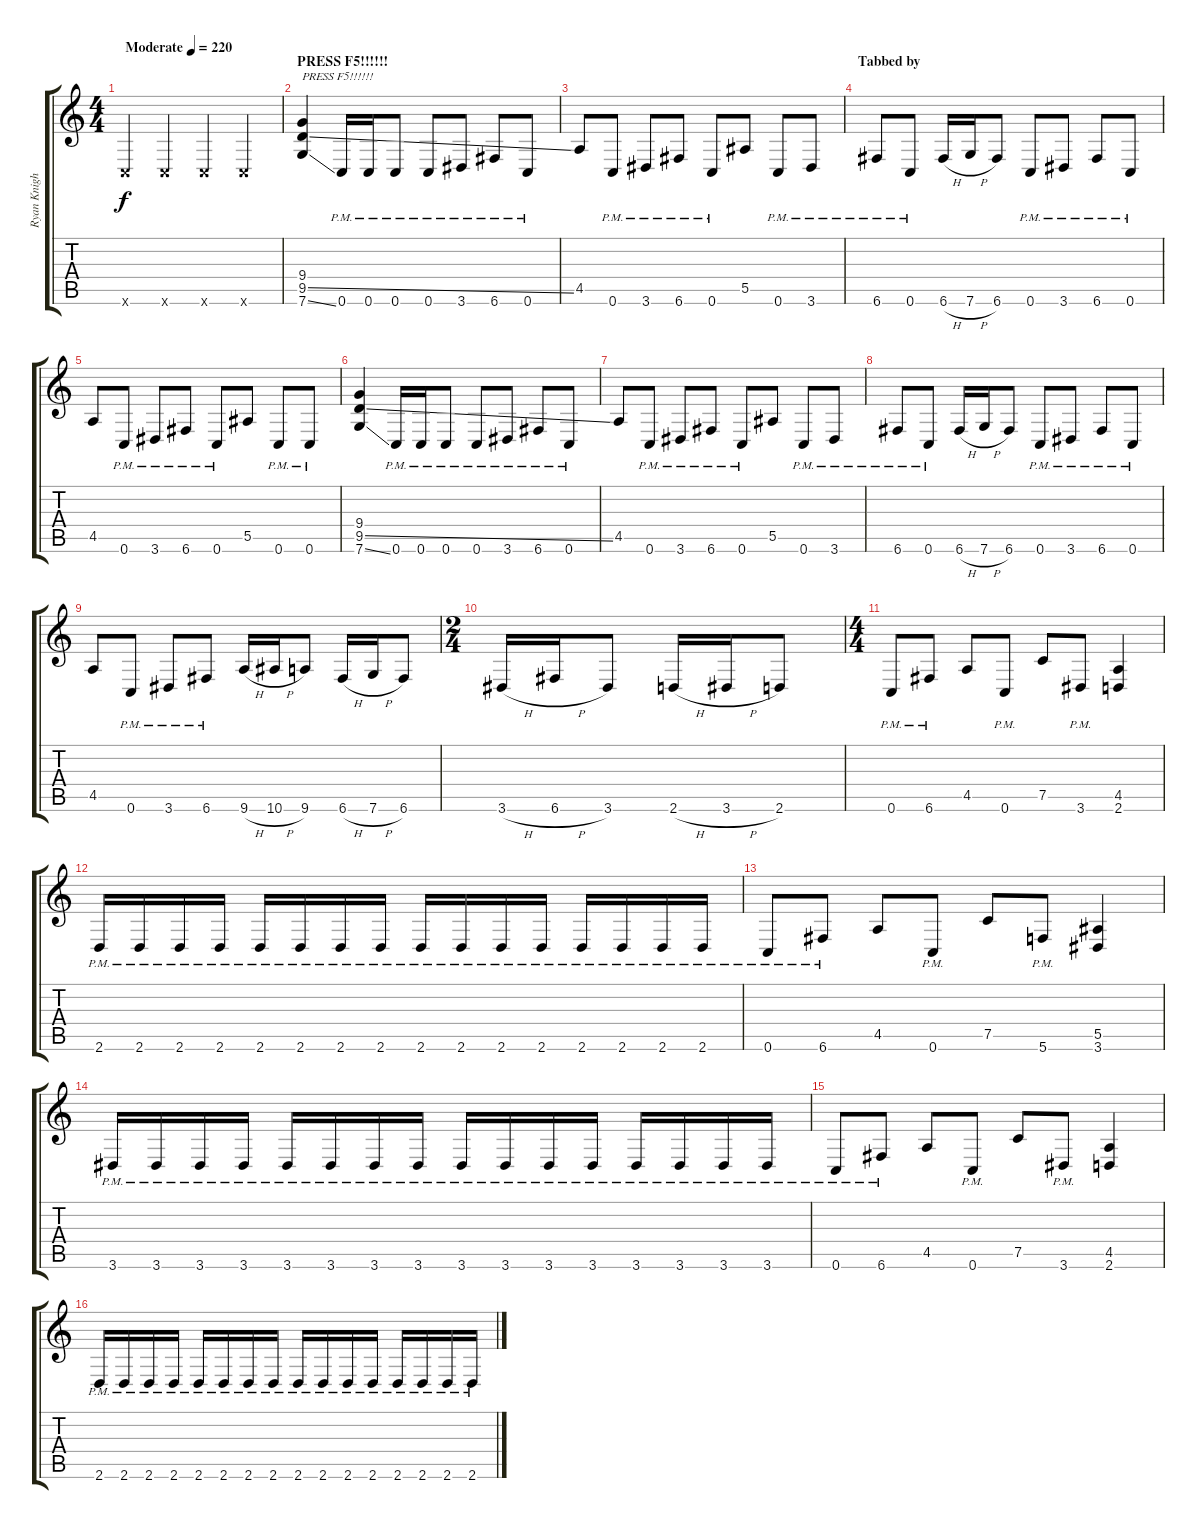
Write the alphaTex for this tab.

\track ("Ryan Knight (Left)" "Ryan Knigh") {instrument distortionguitar}
\staff {score tabs}
\tuning (C4 G3 Eb3 Bb2 F2 C2) {hide}
\ts (4 4)
\tempo (220 "Moderate")
\clef g2
\ks c
0.6{x}.4{dy f instrument distortionguitar} 0.6{x}.4 0.6{x}.4 0.6{x}.4 |
\section ("" "PRESS F5!!!!!!")
(9.4 9.5{ss} 7.6{ss}).4{txt "PRESS F5!!!!!!"} 0.6{pm}.16 0.6{pm}.16 0.6{pm}.8 0.6{pm}.8 3.6{pm}.8 6.6{pm}.8 0.6{pm}.8 |
4.5.8 0.6{pm}.8 3.6{pm}.8 6.6{pm}.8 0.6{pm}.8 5.5.8 0.6{pm}.8 3.6{pm}.8 |
\section ("" "Tabbed by")
6.6{pm}.8 0.6{pm}.8 6.6{h}.16 7.6{h}.16 6.6.8 0.6{pm}.8 3.6{pm}.8 6.6{pm}.8 0.6{pm}.8 |
4.5.8 0.6{pm}.8 3.6{pm}.8 6.6{pm}.8 0.6{pm}.8 5.5.8 0.6{pm}.8 0.6{pm}.8 |
(9.4 9.5{ss} 7.6{ss}).4 0.6{pm}.16 0.6{pm}.16 0.6{pm}.8 0.6{pm}.8 3.6{pm}.8 6.6{pm}.8 0.6{pm}.8 |
4.5.8 0.6{pm}.8 3.6{pm}.8 6.6{pm}.8 0.6{pm}.8 5.5.8 0.6{pm}.8 3.6{pm}.8 |
6.6{pm}.8 0.6{pm}.8 6.6{h}.16 7.6{h}.16 6.6.8 0.6{pm}.8 3.6{pm}.8 6.6{pm}.8 0.6{pm}.8 |
4.5.8 0.6{pm}.8 3.6{pm}.8 6.6{pm}.8 9.6{h}.16 10.6{h}.16 9.6.8 6.6{h}.16 7.6{h}.16 6.6.8 |
\ts (2 4)
3.6{h}.16 6.6{h}.16 3.6.8 2.6{h}.16 3.6{h}.16 2.6.8 |
\ts (4 4)
0.6{pm}.8 6.6{pm}.8 4.5.8 0.6{pm}.8 7.5.8 3.6{pm}.8 (4.5 2.6).4 |
2.6{pm}.16 2.6{pm}.16 2.6{pm}.16 2.6{pm}.16 2.6{pm}.16 2.6{pm}.16 2.6{pm}.16 2.6{pm}.16 2.6{pm}.16 2.6{pm}.16 2.6{pm}.16 2.6{pm}.16 2.6{pm}.16 2.6{pm}.16 2.6{pm}.16 2.6{pm}.16 |
0.6{pm}.8 6.6{pm}.8 4.5.8 0.6{pm}.8 7.5.8 5.6{pm}.8 (5.5 3.6).4 |
3.6{pm}.16 3.6{pm}.16 3.6{pm}.16 3.6{pm}.16 3.6{pm}.16 3.6{pm}.16 3.6{pm}.16 3.6{pm}.16 3.6{pm}.16 3.6{pm}.16 3.6{pm}.16 3.6{pm}.16 3.6{pm}.16 3.6{pm}.16 3.6{pm}.16 3.6{pm}.16 |
0.6{pm}.8 6.6{pm}.8 4.5.8 0.6{pm}.8 7.5.8 3.6{pm}.8 (4.5 2.6).4 |
2.6{pm}.16 2.6{pm}.16 2.6{pm}.16 2.6{pm}.16 2.6{pm}.16 2.6{pm}.16 2.6{pm}.16 2.6{pm}.16 2.6{pm}.16 2.6{pm}.16 2.6{pm}.16 2.6{pm}.16 2.6{pm}.16 2.6{pm}.16 2.6{pm}.16 2.6{pm}.16
